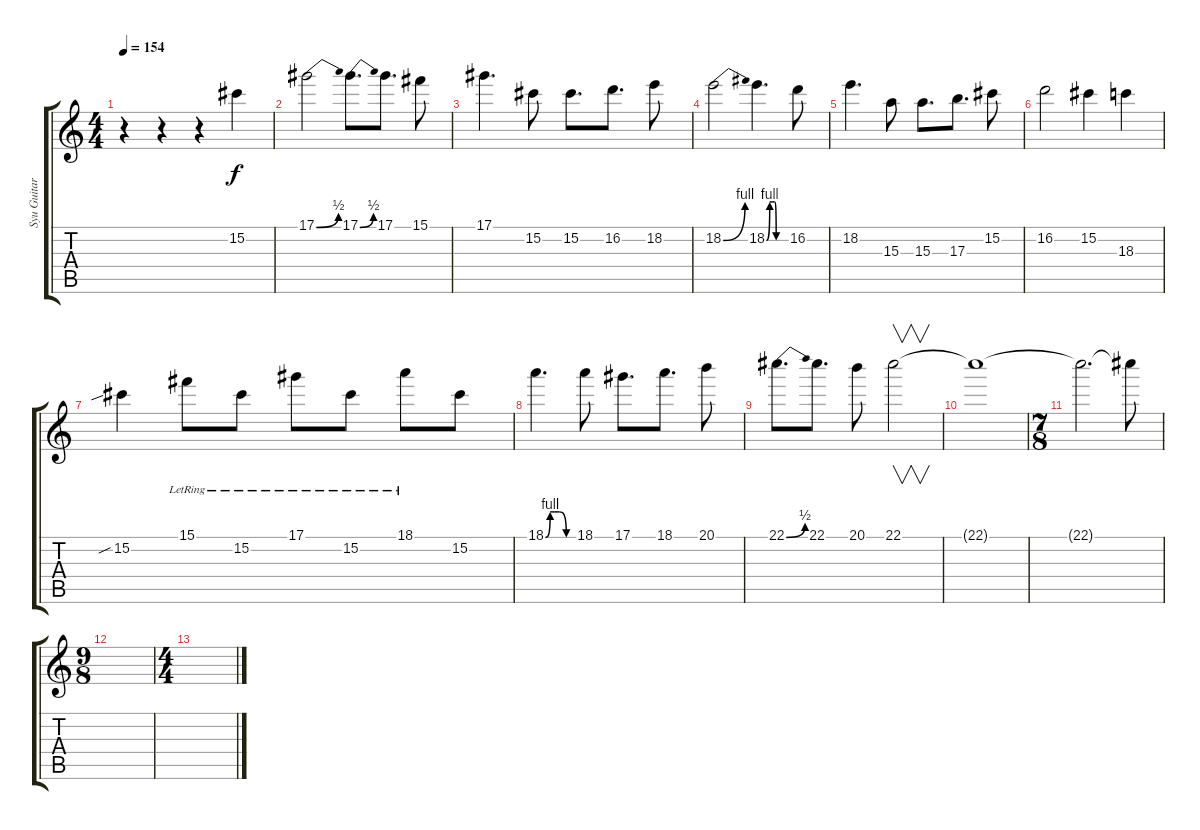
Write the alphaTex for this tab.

\track ("Syu Guitar Solo" "Syu Guitar") {instrument distortionguitar}
\staff {score tabs}
\tuning (Eb4 Bb3 Gb3 Db3 Ab2 Eb2) {hide}
\ts (4 4)
\tempo 154
\clef g2
\ks c
r.4{dy f instrument distortionguitar} r.4 r.4 15.2.4 |
17.1{be (bend 0 0 60 2)}.2 17.1{be (bend 0 0 60 2)}.8{d} 17.1.8{d} 15.1.8 |
17.1.4{d} 15.2.8 15.2.8{d} 16.2.8{d} 18.2.8 |
18.2{be (bend 0 0 60 4)}.2 18.2{be (custom 0 0 10 4 20 4 25 4 30 0 60 0)}.4{d} 16.2.8 |
18.2.4{d} 15.3.8 15.3.8{d} 17.3.8{d} 15.2.8 |
16.2.2 15.2.4 18.3.4 |
15.2{sib}.4 15.1{lr}.8 15.2{lr}.8 17.1{lr}.8 15.2{lr}.8 18.1{lr}.8 15.2.8 |
18.1{be (custom 0 0 10 4 20 4 30 4 45 0 60 0)}.4{d} 18.1.8 17.1.8{d} 18.1.8{d} 20.1.8 |
22.1{be (bend 0 0 60 2)}.8{d} 22.1.8{d} 20.1.8 22.1.2{v} |
22.1{t}.1 |
\ts (7 8)
22.1{t}.2{d} 22.1{t}.8 |
\ts (9 8)
|
\ts (4 4)
